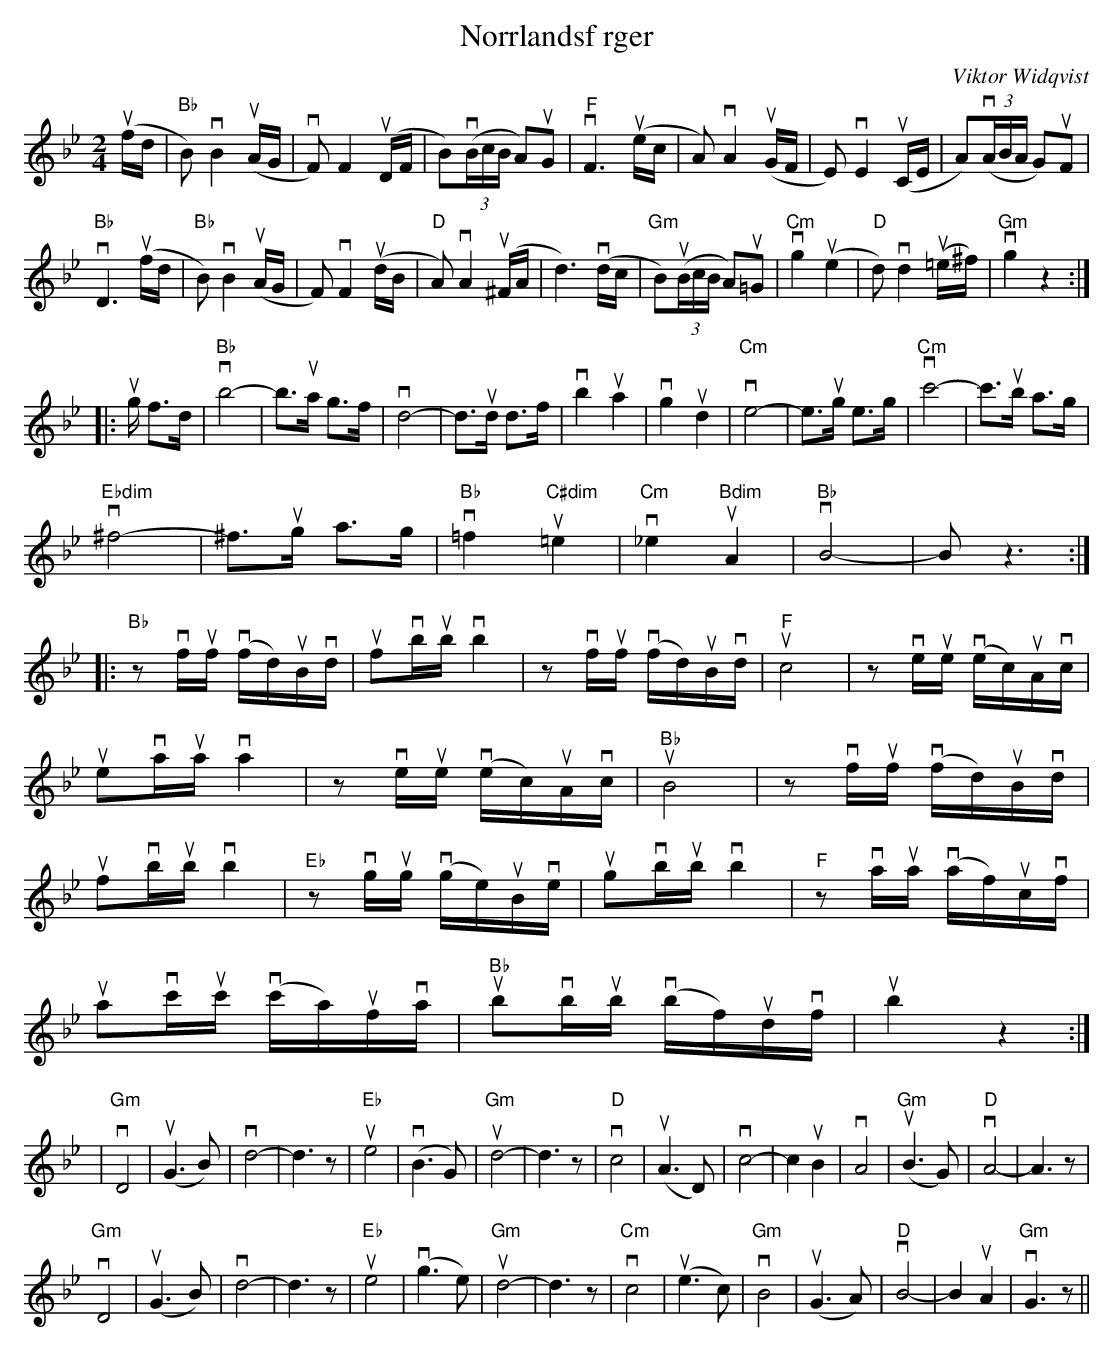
X:1
T:Norrlandsf rger
M:2/4
C:Viktor Widqvist
L:1/8
K:Bb
u(f/d/ |"Bb" B)vB2u(A/G/ | vF)F2u(D/F/ | B)(v(3B/c/B/ A)uG | "F"vF3u(e/c/ | A)vA2u(G/F/ | E)vE2u(C/E/ | A)(v(3A/B/A/ G)uF |
"Bb" vD3u(f/d/ | "Bb" B)vB2 u(A/G/ | F)vF2u(d/B/ | "D"A)vA2u(^F/A/ | d3)v(d/c/ | "Gm"B)(u(3B/c/B/ A)u=G | "Cm"vg2 (u'e2 | "D"d)vd2u(=e/^f/) | "Gm"vg2z2 :|
|:ug/ f>d | "Bb"vb4- |b3/ua/ g>f | vd4- |d3/ud/ d>f | vb2 ua2 | vg2 ud2 | "Cm"ve4- |e3/ug/ e>g |"Cm" vc'4- | c'3/ub/ a>g |
"Ebdim"v^f4- |^f3/ug/ a>g | "Bb"v=f2 "C#dim"u=e2 | "Cm"v_e2 "Bdim"uA2 | "Bb"vB4- | B z3 :|
|:"Bb"zvf/2uf/2 (vf/2d/)2uB/2vd/2 | ufvb/2ub/2 vb2 |zvf/2uf/2 (vf/2d/2)uB/2vd/2 | "F"uc4 |zve/2ue/2 (ve/2c/2)uA/2vc/2 |
ueva/2ua/2 va2 |zve/2ue/2 (ve/2c/2)uA/2vc/2 | "Bb"uB4 |zvf/2uf/2 v(f/2d/2)uB/2vd/2 |
ufvb/2ub/2 vb2 |"Eb"zvg/2ug/2 (vg/2e/2)uB/2ve/2 | ugvb/2ub/2 vb2 |"F"zva/2ua/2 (va/2f/2)uc/2vf/2 |
uavc'/2uc'/2 (vc'/2a/2)uf/2va/2 | "Bb"ubvb/2ub/2 v(b/2f/2)ud/2vf/2 | ub2z2 :|
K:Gm
|"Gm" vD4 | u(G2>B2) | vd4- |d3z| "Eb"ue4 | v(B2>G2) | "Gm"ud4- |d3z| "D"vc4 | u(A2>D2) | vc4- | c2 uB2 | vA4 | "Gm"u(B2>G2) | "D" vA4- | A3z|
"Gm"vD4 | u(G2>B2) | vd4- |d3z| "Eb"ue4 | v(g2>e2) | "Gm"ud4- |d3z|  "Cm"vc4 | u(e2>c2) | "Gm"vB4 | u(G2>A2) | "D"vB4- | B2 uA2 | "Gm"vG3z ||
